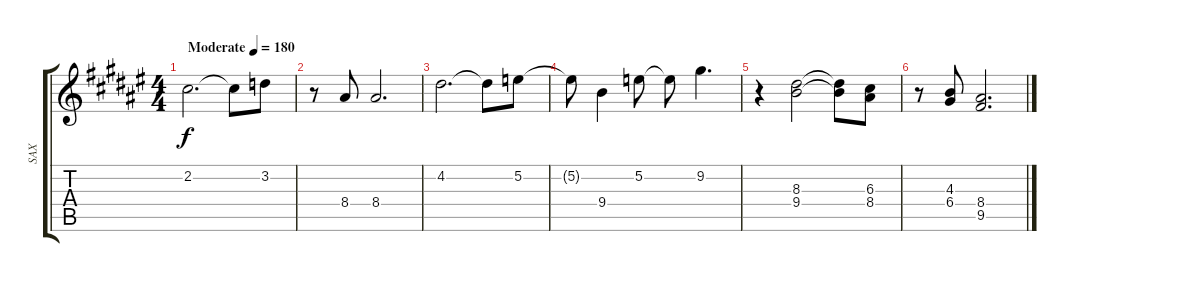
\track ("SAX" "SAX") {instrument distortionguitar}
\staff {score tabs}
\tuning (E4 B3 G3 D3 A2 E2) {hide}
\ts (4 4)
\tempo (180 "Moderate")
\clef g2
\ks f#
2.2.2{d dy f instrument distortionguitar} 2.2{t}.8 3.2.8 |
r.8 8.4.8 8.4.2{d} |
4.2.2{d} 4.2{t}.8 5.2.8 |
5.2{t}.8 9.4.4 5.2.8 5.2{t}.8 9.2.4{d} |
r.4 (8.3 9.4).2 (8.3{t} 9.4{t}).8 (6.3 8.4).8 |
r.8 (4.3 6.4).8 (8.4 9.5).2{d}
